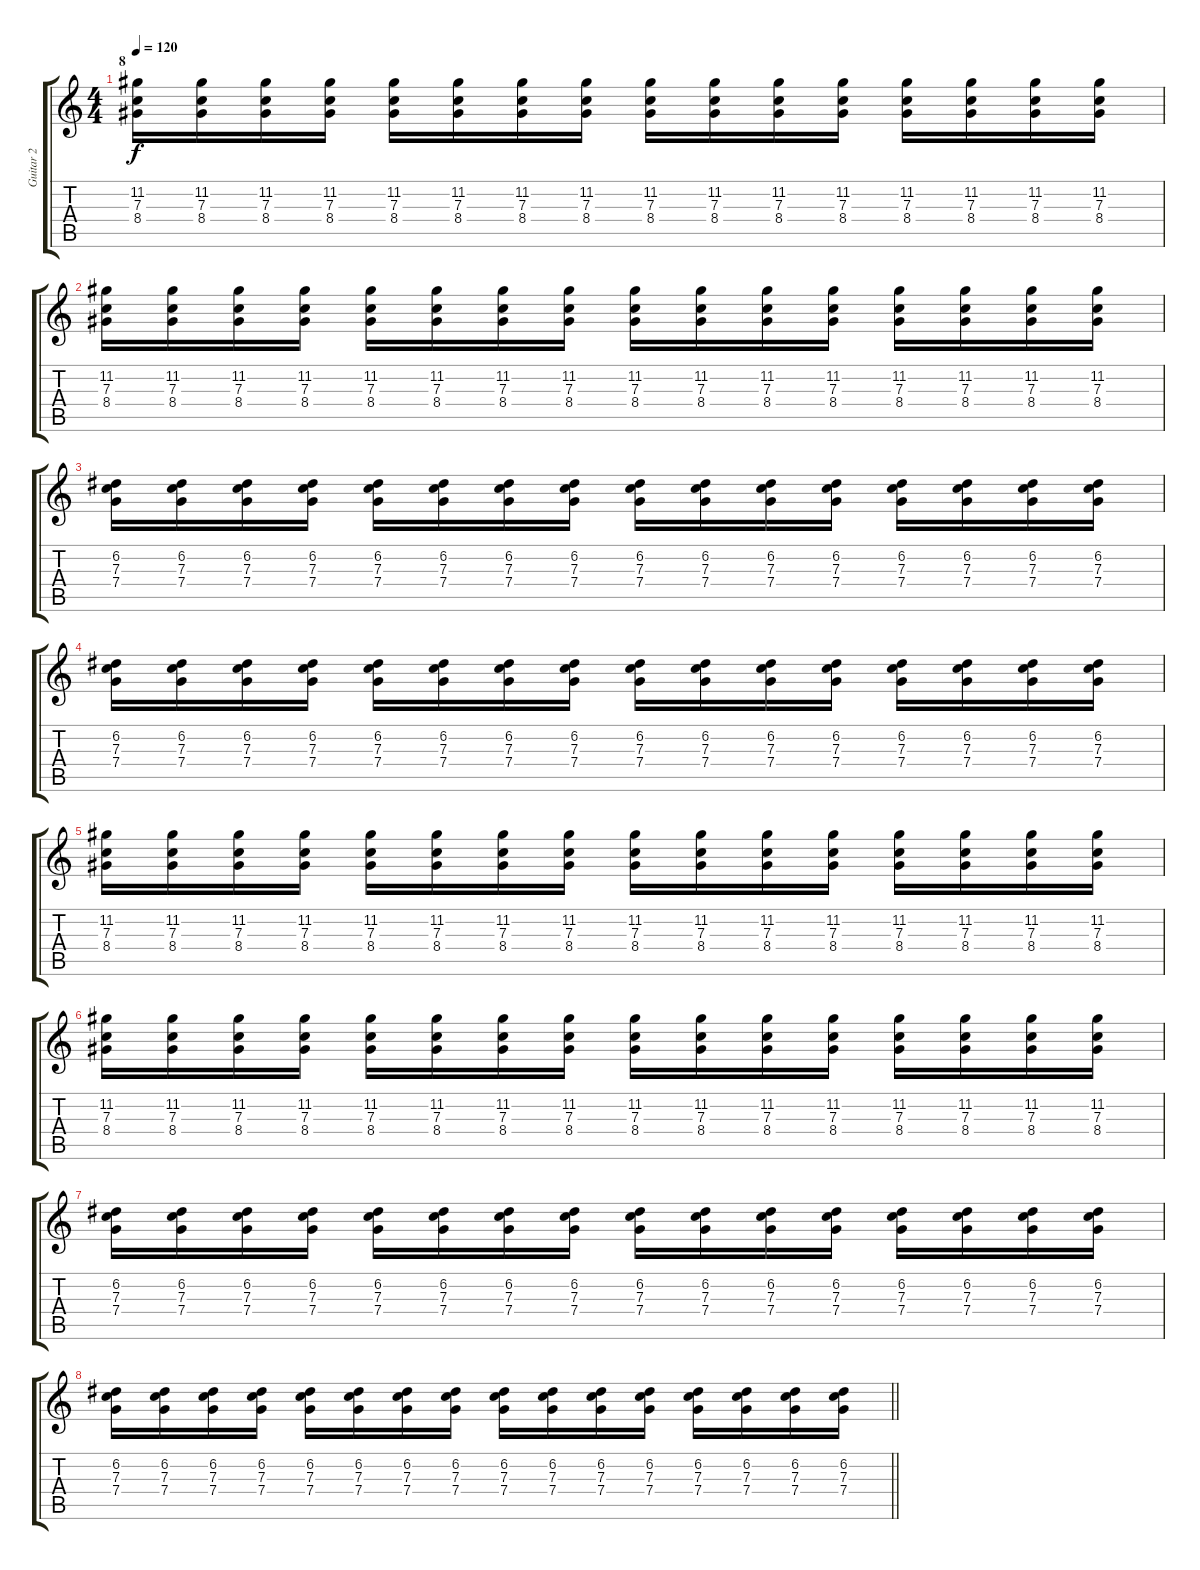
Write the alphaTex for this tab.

\track ("Guitar 2" "Guitar 2") {instrument distortionguitar}
\staff {score tabs}
\tuning (D4 A3 F3 C3 G2 C2) {hide}
\ts (4 4)
\section ("" "8")
\tempo 120
\clef g2
\ks c
(11.2 7.3 8.4).16{dy f} (11.2 7.3 8.4).16 (11.2 7.3 8.4).16 (11.2 7.3 8.4).16 (11.2 7.3 8.4).16 (11.2 7.3 8.4).16 (11.2 7.3 8.4).16 (11.2 7.3 8.4).16 (11.2 7.3 8.4).16 (11.2 7.3 8.4).16 (11.2 7.3 8.4).16 (11.2 7.3 8.4).16 (11.2 7.3 8.4).16 (11.2 7.3 8.4).16 (11.2 7.3 8.4).16 (11.2 7.3 8.4).16 |
(11.2 7.3 8.4).16 (11.2 7.3 8.4).16 (11.2 7.3 8.4).16 (11.2 7.3 8.4).16 (11.2 7.3 8.4).16 (11.2 7.3 8.4).16 (11.2 7.3 8.4).16 (11.2 7.3 8.4).16 (11.2 7.3 8.4).16 (11.2 7.3 8.4).16 (11.2 7.3 8.4).16 (11.2 7.3 8.4).16 (11.2 7.3 8.4).16 (11.2 7.3 8.4).16 (11.2 7.3 8.4).16 (11.2 7.3 8.4).16 |
(6.2 7.3 7.4).16 (6.2 7.3 7.4).16 (6.2 7.3 7.4).16 (6.2 7.3 7.4).16 (6.2 7.3 7.4).16 (6.2 7.3 7.4).16 (6.2 7.3 7.4).16 (6.2 7.3 7.4).16 (6.2 7.3 7.4).16 (6.2 7.3 7.4).16 (6.2 7.3 7.4).16 (6.2 7.3 7.4).16 (6.2 7.3 7.4).16 (6.2 7.3 7.4).16 (6.2 7.3 7.4).16 (6.2 7.3 7.4).16 |
(6.2 7.3 7.4).16 (6.2 7.3 7.4).16 (6.2 7.3 7.4).16 (6.2 7.3 7.4).16 (6.2 7.3 7.4).16 (6.2 7.3 7.4).16 (6.2 7.3 7.4).16 (6.2 7.3 7.4).16 (6.2 7.3 7.4).16 (6.2 7.3 7.4).16 (6.2 7.3 7.4).16 (6.2 7.3 7.4).16 (6.2 7.3 7.4).16 (6.2 7.3 7.4).16 (6.2 7.3 7.4).16 (6.2 7.3 7.4).16 |
(11.2 7.3 8.4).16 (11.2 7.3 8.4).16 (11.2 7.3 8.4).16 (11.2 7.3 8.4).16 (11.2 7.3 8.4).16 (11.2 7.3 8.4).16 (11.2 7.3 8.4).16 (11.2 7.3 8.4).16 (11.2 7.3 8.4).16 (11.2 7.3 8.4).16 (11.2 7.3 8.4).16 (11.2 7.3 8.4).16 (11.2 7.3 8.4).16 (11.2 7.3 8.4).16 (11.2 7.3 8.4).16 (11.2 7.3 8.4).16 |
(11.2 7.3 8.4).16 (11.2 7.3 8.4).16 (11.2 7.3 8.4).16 (11.2 7.3 8.4).16 (11.2 7.3 8.4).16 (11.2 7.3 8.4).16 (11.2 7.3 8.4).16 (11.2 7.3 8.4).16 (11.2 7.3 8.4).16 (11.2 7.3 8.4).16 (11.2 7.3 8.4).16 (11.2 7.3 8.4).16 (11.2 7.3 8.4).16 (11.2 7.3 8.4).16 (11.2 7.3 8.4).16 (11.2 7.3 8.4).16 |
(6.2 7.3 7.4).16 (6.2 7.3 7.4).16 (6.2 7.3 7.4).16 (6.2 7.3 7.4).16 (6.2 7.3 7.4).16 (6.2 7.3 7.4).16 (6.2 7.3 7.4).16 (6.2 7.3 7.4).16 (6.2 7.3 7.4).16 (6.2 7.3 7.4).16 (6.2 7.3 7.4).16 (6.2 7.3 7.4).16 (6.2 7.3 7.4).16 (6.2 7.3 7.4).16 (6.2 7.3 7.4).16 (6.2 7.3 7.4).16 |
\barLineRight lightlight
(6.2 7.3 7.4).16 (6.2 7.3 7.4).16 (6.2 7.3 7.4).16 (6.2 7.3 7.4).16 (6.2 7.3 7.4).16 (6.2 7.3 7.4).16 (6.2 7.3 7.4).16 (6.2 7.3 7.4).16 (6.2 7.3 7.4).16 (6.2 7.3 7.4).16 (6.2 7.3 7.4).16 (6.2 7.3 7.4).16 (6.2 7.3 7.4).16 (6.2 7.3 7.4).16 (6.2 7.3 7.4).16 (6.2 7.3 7.4).16
